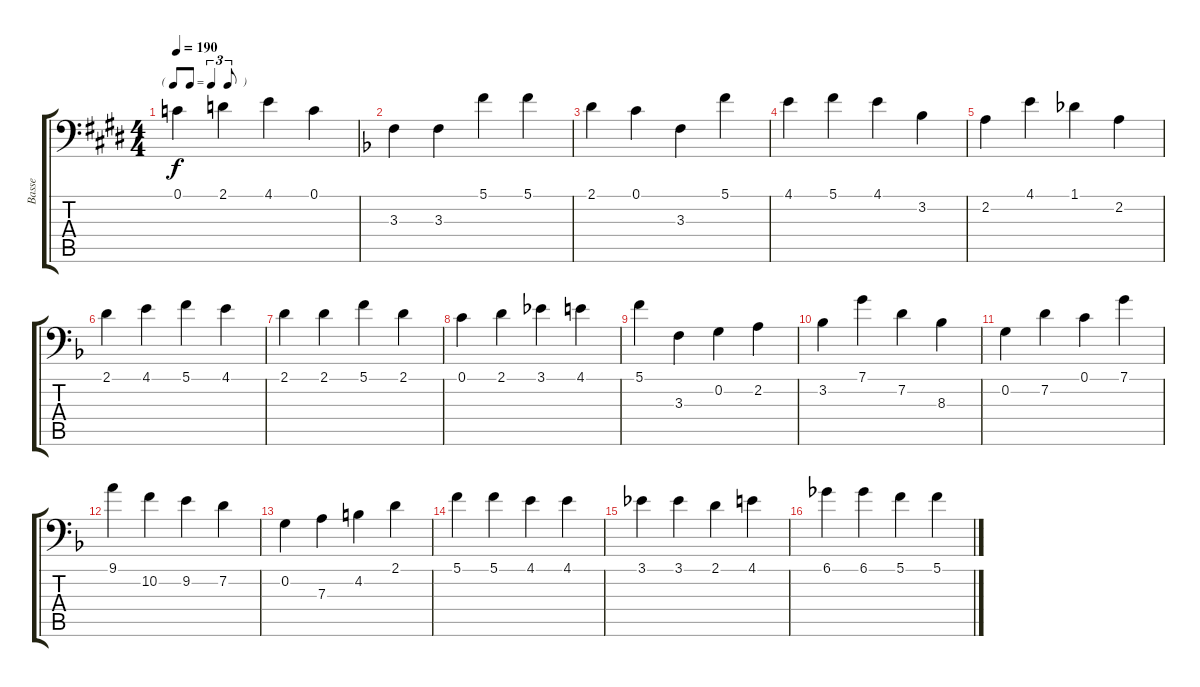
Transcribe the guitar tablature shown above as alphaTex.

\track ("Basse" "Basse") {instrument acousticguitarnylon}
\staff {score tabs}
\tuning (C3 G2 D2 A1 E1 B0) {hide}
\ts (4 4)
\tf triplet8th
\tempo 190
\clef f4
\ks e
0.1.4{dy f} 2.1.4 4.1.4 0.1.4 |
\ks f
3.3.4 3.3.4 5.1.4 5.1.4 |
2.1.4 0.1.4 3.3.4 5.1.4 |
4.1.4 5.1.4 4.1.4 3.2.4 |
2.2.4 4.1.4 1.1.4 2.2.4 |
2.1.4 4.1.4 5.1.4 4.1.4 |
2.1.4 2.1.4 5.1.4 2.1.4 |
0.1.4 2.1.4 3.1.4 4.1.4 |
5.1.4 3.3.4 0.2.4 2.2.4 |
3.2.4 7.1.4 7.2.4 8.3.4 |
0.2.4 7.2.4 0.1.4 7.1.4 |
9.1.4 10.2.4 9.2.4 7.2.4 |
0.2.4 7.3.4 4.2.4 2.1.4 |
5.1.4 5.1.4 4.1.4 4.1.4 |
3.1.4 3.1.4 2.1.4 4.1.4 |
6.1.4 6.1.4 5.1.4 5.1.4
